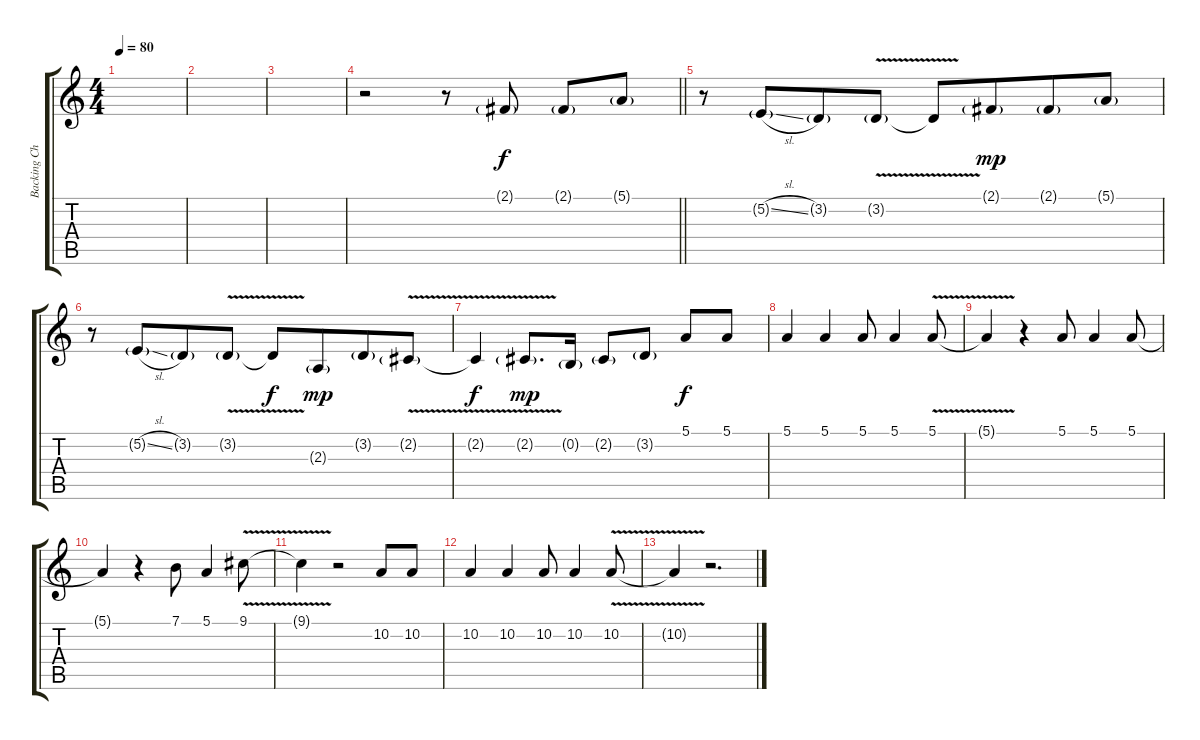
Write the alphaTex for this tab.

\track ("Backing Chorus I" "Backing Ch") {instrument flute}
\staff {score tabs}
\tuning (E4 B3 G3 D3 A2 E2) {hide}
\ts (4 4)
\tempo 80
\clef g2
\ks c
|
|
|
\barLineRight lightlight
r.2 r.8 2.1{g}.8 2.1{g}.8 5.1{g}.8 |
r.8 5.2{sl g}.8{beam merge} 3.2{g}.8 3.2{v g}.8 3.2{t}.8{dy f} 2.1{g}.8{dy mp beam merge} 2.1{g}.8 5.1{g}.8 |
r.8 5.2{sl g}.8{beam merge} 3.2{g}.8 3.2{v g}.8 3.2{t}.8{dy f} 2.3{g}.8{dy mp beam merge} 3.2{g}.8 2.2{v g}.8 |
2.2{t}.4{dy f} 2.2{v g}.8{d dy mp} 0.2{g}.16 2.2{g}.8 3.2{g}.8 5.1.8{dy f} 5.1.8 |
5.1.4 5.1.4 5.1.8 5.1.4 5.1{v}.8 |
5.1{t}.4 r.4 5.1.8 5.1.4 5.1.8 |
5.1{t}.4 r.4 7.1.8 5.1.4 9.1{v}.8 |
9.1{t}.4 r.2 10.2.8 10.2.8 |
10.2.4 10.2.4 10.2.8 10.2.4 10.2{v}.8 |
10.2{t}.4 r.2{d}
